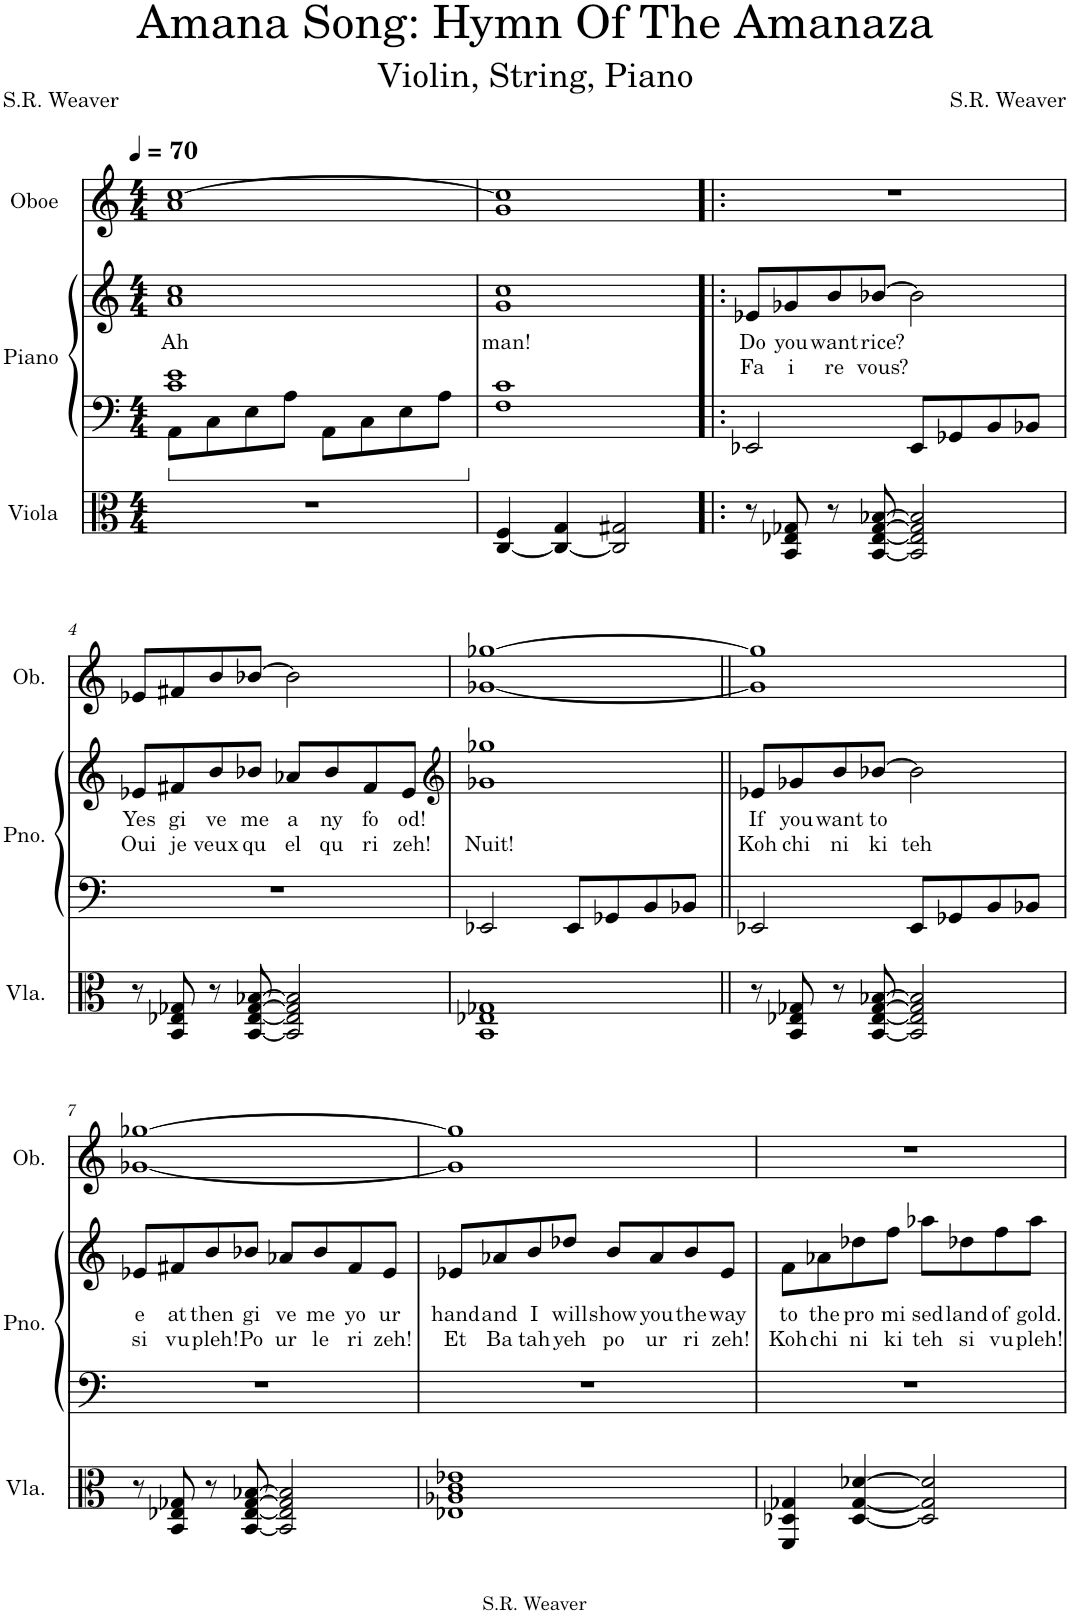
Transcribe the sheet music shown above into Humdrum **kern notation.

**kern	**kern	**kern	**text	**text	**kern
*part3	*part2	*part2	*part2	*part2	*part1
*staff4	*staff3	*staff2	*staff2	*staff2	*staff1
*I"Viola	*I"Piano	*	*	*	*I"Oboe
*I'Vla.	*I'Pno.	*	*	*	*I'Ob.
*clefC3	*clefF4	*clefG2	*	*	*clefG2
*k[]	*k[]	*k[]	*	*	*k[]
*M4/4	*M4/4	*M4/4	*	*	*M4/4
*MM70	*MM70	*MM70	*	*	*MM70
=1	=1	=1	=1	=1	=1
*	*^	*	*	*	*
!	!	!	!	!LO:LY:b	!	!
1r	1c 1e	8AA\L	1a 1cc	Ah	.	1a [1cc
.	.	8C\	.	.	.	.
.	.	8E\	.	.	.	.
.	.	8A\J	.	.	.	.
.	.	8AA\L	.	.	.	.
.	.	8C\	.	.	.	.
.	.	8E\	.	.	.	.
.	.	8A\J	.	.	.	.
=2	=2	=2	=2	=2	=2	=2
!	!	!	!	!LO:LY:b	!	!
*	*v	*v	*	*	*	*
[4C/ 4F/	1F 1c	1g 1cc	man!	.	1g 1cc]
4C/_ 4G/	.	.	.	.	.
2C/] 2G#X/	.	.	.	.	.
=3!|:	=3!|:	=3!|:	=3!|:	=3!|:	=3!|:
!	!	!	!LO:LY:b	!LO:LY:b	!
8r	2EE-X/	8e-X/L	Do	Fa	1r
!	!	!	!LO:LY:b	!LO:LY:b	!
8BB/ 8E-X/ 8G-X/	.	8g-X/	you	i	.
!	!	!	!LO:LY:b	!LO:LY:b	!
8r	.	8b/	want	re	.
!	!	!	!LO:LY:b	!LO:LY:b	!
[8BB/ [8E-/ [8G-/ [8B-X/	.	[8b-X/J	rice?	vous?	.
2BB/] 2E-/] 2G-/] 2B-/]	8EE-/L	2b-\]	.	.	.
.	8GG-X/	.	.	.	.
.	8BB/	.	.	.	.
.	8BB-X/J	.	.	.	.
!!LO:LB:g=z
=4	=4	=4	=4	=4	=4
!	!	!	!LO:LY:b	!LO:LY:b	!
8r	1r	8e-X/L	Yes	Oui	8e-X/L
!	!	!	!LO:LY:b	!LO:LY:b	!
8BB/ 8E-X/ 8G-X/	.	8f#X/	gi	je	8f#X/
!	!	!	!LO:LY:b	!LO:LY:b	!
8r	.	8b/	ve	veux	8b/
!	!	!	!LO:LY:b	!LO:LY:b	!
[8BB/ [8E-/ [8G-/ [8B-X/	.	8b-X/J	me	qu	[8b-X/J
!	!	!	!LO:LY:b	!LO:LY:b	!
2BB/] 2E-/] 2G-/] 2B-/]	.	8a-X/L	a	el	2b-\]
!	!	!	!LO:LY:b	!LO:LY:b	!
.	.	8b-/	ny	qu	.
!	!	!	!LO:LY:b	!LO:LY:b	!
.	.	8f#/	fo	ri	.
!	!	!	!LO:LY:b	!LO:LY:b	!
.	.	8e-/J	od!	zeh!	.
=5	=5	=5	=5	=5	=5
*	*	*clefG2	*	*	*
!	!	!	!	!LO:LY:b	!
1BB 1E-X 1G-X	2EE-X/	1g-X 1gg-X	.	Nuit!	[1g-X [1gg-X
.	8EE-/L	.	.	.	.
.	8GG-X/	.	.	.	.
.	8BB/	.	.	.	.
.	8BB-X/J	.	.	.	.
=6||	=6||	=6||	=6||	=6||	=6||
!	!	!	!LO:LY:b	!LO:LY:b	!
8r	2EE-X/	8e-X/L	If	Koh	1g-] 1gg-]
!	!	!	!LO:LY:b	!LO:LY:b	!
8BB/ 8E-X/ 8G-X/	.	8g-X/	you	chi	.
!	!	!	!LO:LY:b	!LO:LY:b	!
8r	.	8b/	want	ni	.
!	!	!	!LO:LY:b	!LO:LY:b	!
[8BB/ [8E-/ [8G-/ [8B-X/	.	[8b-X/J	to	ki	.
!	!	!	!	!LO:LY:b	!
2BB/] 2E-/] 2G-/] 2B-/]	8EE-/L	2b-\]	.	teh	.
.	8GG-X/	.	.	.	.
.	8BB/	.	.	.	.
.	8BB-X/J	.	.	.	.
!!LO:LB:g=z
=7	=7	=7	=7	=7	=7
!	!	!	!LO:LY:b	!LO:LY:b	!
8r	1r	8e-X/L	e	si	[1g-X [1gg-X
!	!	!	!LO:LY:b	!LO:LY:b	!
8BB/ 8E-X/ 8G-X/	.	8f#X/	at	vu	.
!	!	!	!LO:LY:b	!LO:LY:b	!
8r	.	8b/	then	pleh!	.
!	!	!	!LO:LY:b	!LO:LY:b	!
[8BB/ [8E-/ [8G-/ [8B-X/	.	8b-X/J	gi	Po	.
!	!	!	!LO:LY:b	!LO:LY:b	!
2BB/] 2E-/] 2G-/] 2B-/]	.	8a-X/L	ve	ur	.
!	!	!	!LO:LY:b	!LO:LY:b	!
.	.	8b-/	me	le	.
!	!	!	!LO:LY:b	!LO:LY:b	!
.	.	8f#/	yo	ri	.
!	!	!	!LO:LY:b	!LO:LY:b	!
.	.	8e-/J	ur	zeh!	.
=8	=8	=8	=8	=8	=8
!	!	!	!LO:LY:b	!LO:LY:b	!
1E-X 1A-X 1c 1e-X	1r	8e-X/L	hand	Et	1g-] 1gg-]
!	!	!	!LO:LY:b	!LO:LY:b	!
.	.	8a-X/	and	Ba	.
!	!	!	!LO:LY:b	!LO:LY:b	!
.	.	8b/	I	tah	.
!	!	!	!LO:LY:b	!LO:LY:b	!
.	.	8dd-X/J	will	yeh	.
!	!	!	!LO:LY:b	!LO:LY:b	!
.	.	8b/L	show	po	.
!	!	!	!LO:LY:b	!LO:LY:b	!
.	.	8a-/	you	ur	.
!	!	!	!LO:LY:b	!LO:LY:b	!
.	.	8b/	the	ri	.
!	!	!	!LO:LY:b	!LO:LY:b	!
.	.	8e-/J	way	zeh!	.
=9	=9	=9	=9	=9	=9
!	!	!	!LO:LY:b	!LO:LY:b	!
4FF/ 4D-X/ 4G-X/	1r	8f\L	to	Koh	1r
!	!	!	!LO:LY:b	!LO:LY:b	!
.	.	8a-X\	the	chi	.
!	!	!	!LO:LY:b	!LO:LY:b	!
[4D-/ [4G-/ [4d-X/	.	8dd-X\	pro	ni	.
!	!	!	!LO:LY:b	!LO:LY:b	!
.	.	8ff\J	mi	ki	.
!	!	!	!LO:LY:b	!LO:LY:b	!
2D-/] 2G-/] 2d-/]	.	8aa-X\L	sed	teh	.
!	!	!	!LO:LY:b	!LO:LY:b	!
.	.	8dd-X\	land	si	.
!	!	!	!LO:LY:b	!LO:LY:b	!
.	.	8ff\	of	vu	.
!	!	!	!LO:LY:b	!LO:LY:b	!
.	.	8aa-\J	gold.	pleh!	.
=	=	=	=	=	=
*-	*-	*-	*-	*-	*-
